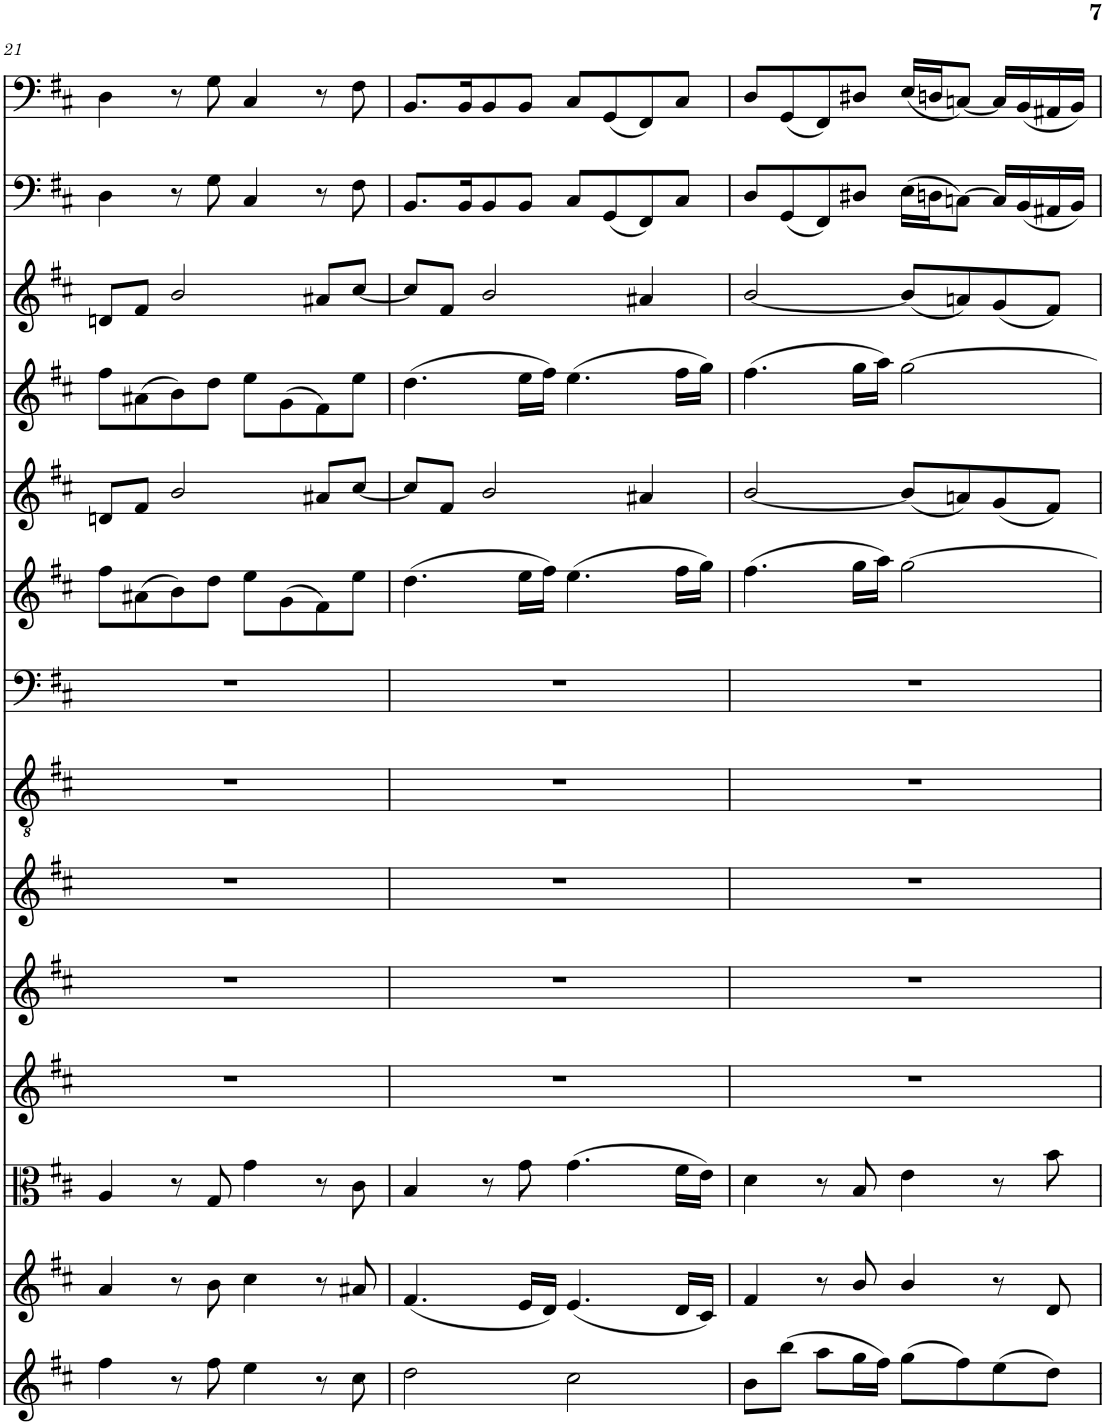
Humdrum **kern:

**kern	**kern	**kern	**kern	**kern	**kern	**kern	**kern	**kern	**kern	**kern	**kern	**kern	**kern
*part14	*part13	*part12	*part11	*part10	*part9	*part8	*part7	*part6	*part5	*part4	*part3	*part2	*part1
*staff14	*staff13	*staff12	*staff11	*staff10	*staff9	*staff8	*staff7	*staff6	*staff5	*staff4	*staff3	*staff2	*staff1
*I"Piano	*I"Piano	*I"Piano	*I"Piano	*I"Piano	*I"Piano	*I"Piano	*I"Piano	*I"Piano	*I"Piano	*I"Piano	*I"Piano	*I"Piano	*I"Piano
*I'Pno	*I'Pno	*I'Pno	*I'Pno	*I'Pno	*I'Pno	*I'Pno	*I'Pno	*I'Pno	*I'Pno	*I'Pno	*I'Pno	*I'Pno	*I'Pno
!!LO:PB:g=z
*clefG2	*clefG2	*clefC3	*clefG2	*clefG2	*clefG2	*clefGv2	*clefF4	*clefG2	*clefG2	*clefG2	*clefG2	*clefF4	*clefF4
*k[f#c#]	*k[f#c#]	*k[f#c#]	*k[f#c#]	*k[f#c#]	*k[f#c#]	*k[f#c#]	*k[f#c#]	*k[f#c#]	*k[f#c#]	*k[f#c#]	*k[f#c#]	*k[f#c#]	*k[f#c#]
*b:	*b:	*b:	*b:	*b:	*b:	*b:	*b:	*b:	*b:	*b:	*b:	*b:	*b:
*M4/4	*M4/4	*M4/4	*M4/4	*M4/4	*M4/4	*M4/4	*M4/4	*M4/4	*M4/4	*M4/4	*M4/4	*M4/4	*M4/4
=21	=21	=21	=21	=21	=21	=21	=21	=21	=21	=21	=21	=21	=21
4ff#\	4a/	4A/	1r	1r	1r	1r	1r	8ff#\L	8dn/L	8ff#\L	8dn/L	4D\	4D\
.	.	.	.	.	.	.	.	(8a#X\	8f#/J	(8a#X\	8f#/J	.	.
8r	8r	8r	.	.	.	.	.	8b\)	2b/	8b\)	2b/	8r	8r
8ff#\	8b\	8G/	.	.	.	.	.	8dd\J	.	8dd\J	.	8G\	8G\
4ee\	4cc#\	4g\	.	.	.	.	.	8ee\L	.	8ee\L	.	4C#/	4C#/
.	.	.	.	.	.	.	.	(8g\	.	(8g\	.	.	.
8r	8r	8r	.	.	.	.	.	8f#\)	8a#X/L	8f#\)	8a#X/L	8r	8r
8cc#\	8a#X/	8c#\	.	.	.	.	.	8ee\J	[8cc#/J	8ee\J	[8cc#/J	8F#\	8F#\
=22	=22	=22	=22	=22	=22	=22	=22	=22	=22	=22	=22	=22	=22
2dd\	(4.f#/	4B/	1r	1r	1r	1r	1r	(4.dd\	8cc#/L]	(4.dd\	8cc#/L]	8.BB/L	8.BB/L
.	.	.	.	.	.	.	.	.	8f#/J	.	8f#/J	.	.
.	.	.	.	.	.	.	.	.	.	.	.	16BB/K	16BB/K
.	.	8r	.	.	.	.	.	.	2b/	.	2b/	8BB/	8BB/
.	16e/LL	8g\	.	.	.	.	.	16ee\LL	.	16ee\LL	.	8BB/J	8BB/J
.	16d/JJ)	.	.	.	.	.	.	16ff#\JJ)	.	16ff#\JJ)	.	.	.
2cc#\	(4.e/	(4.g\	.	.	.	.	.	(4.ee\	.	(4.ee\	.	8C#/L	8C#/L
.	.	.	.	.	.	.	.	.	.	.	.	(8GG/	(8GG/
.	.	.	.	.	.	.	.	.	4a#X/	.	4a#X/	8FF#/)	8FF#/)
.	16d/LL	16f#\LL	.	.	.	.	.	16ff#\LL	.	16ff#\LL	.	8C#/J	8C#/J
.	16c#/JJ)	16e\JJ)	.	.	.	.	.	16gg\JJ)	.	16gg\JJ)	.	.	.
=23	=23	=23	=23	=23	=23	=23	=23	=23	=23	=23	=23	=23	=23
8b\L	4f#/	4d\	1r	1r	1r	1r	1r	(4.ff#\	[2b/	(4.ff#\	[2b/	8D/L	8D/L
(8bb\J	.	.	.	.	.	.	.	.	.	.	.	(8GG/	(8GG/
8aa\L	8r	8r	.	.	.	.	.	.	.	.	.	8FF#/)	8FF#/)
16gg\L	8b/	8B/	.	.	.	.	.	16gg\LL	.	16gg\LL	.	8D#X/J	8D#X/J
16ff#\JJ)	.	.	.	.	.	.	.	16aa\JJ)	.	16aa\JJ)	.	.	.
(8gg\L	4b/	4e\	.	.	.	.	.	[2gg\	(8b/L]	[2gg\	(8b/L]	(16E\LL	(16E/LL
.	.	.	.	.	.	.	.	.	.	.	.	16Dn\J	16Dn/J
8ff#\)	.	.	.	.	.	.	.	.	8an/)	.	8an/)	[8Cn\J)	[8Cn/J)
(8ee\	8r	8r	.	.	.	.	.	.	(8g/	.	(8g/	16C/LL]	16C/LL]
.	.	.	.	.	.	.	.	.	.	.	.	(16BB/	(16BB/
8dd\J)	8d/	8b\	.	.	.	.	.	.	8f#/J)	.	8f#/J)	16AA#X/	16AA#X/
.	.	.	.	.	.	.	.	.	.	.	.	16BB/JJ)	16BB/JJ)
=	=	=	=	=	=	=	=	=	=	=	=	=	=
*-	*-	*-	*-	*-	*-	*-	*-	*-	*-	*-	*-	*-	*-
